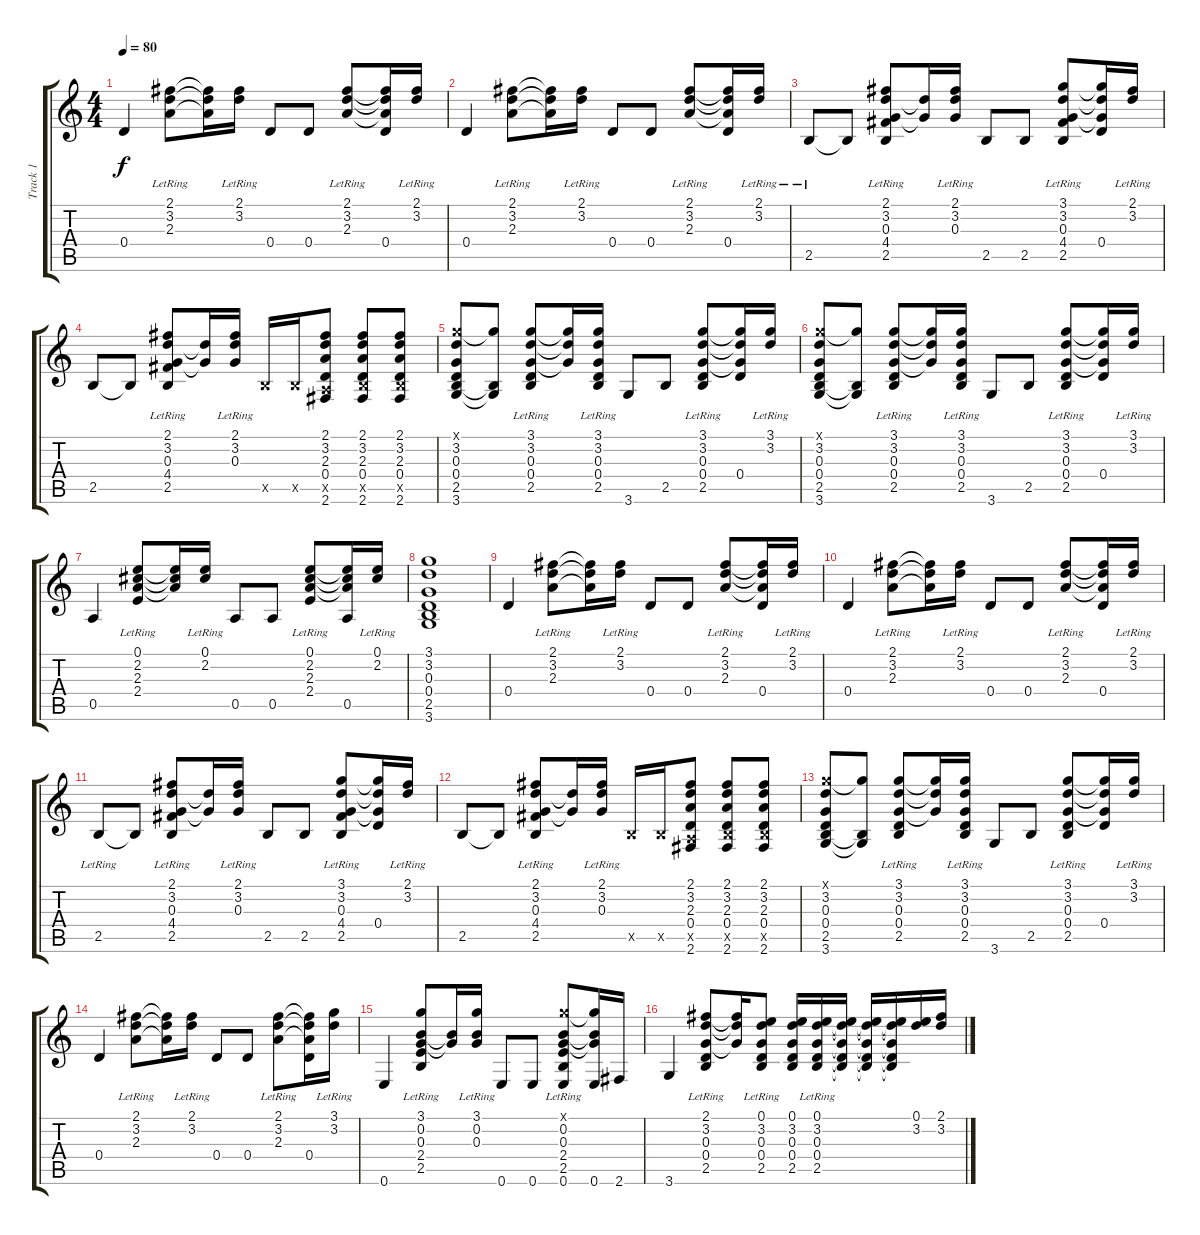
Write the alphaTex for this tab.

\track ("Track 1" "Track 1") {instrument acousticguitarsteel}
\staff {score tabs}
\tuning (E4 B3 G3 D3 A2 E2) {hide}
\ts (4 4)
\tempo 80
\clef g2
\ks c
0.4.4{dy f} (2.1{lr} 3.2{lr} 2.3{lr}).8 (2.1{t} 3.2{t} 2.3{t}).16 (2.1{lr} 3.2{lr}).16 0.4.8 0.4.8 (2.1{lr} 3.2{lr} 2.3{lr}).8 (2.1{t} 3.2{t} 2.3{t} 0.4).16 (2.1{lr} 3.2{lr}).16 |
0.4.4 (2.1{lr} 3.2{lr} 2.3{lr}).8 (2.1{t} 3.2{t} 2.3{t}).16 (2.1{lr} 3.2{lr}).16 0.4.8 0.4.8 (2.1{lr} 3.2{lr} 2.3{lr}).8 (2.1{t} 3.2{t} 2.3{t} 0.4).16 (2.1{lr} 3.2{lr}).16 |
2.5{lr}.8 2.5{t}.8 (2.1{lr} 3.2{lr} 0.3{lr} 4.4 2.5).8 (3.2{t} 0.3{t}).16 (2.1{lr} 3.2{lr} 0.3).16 2.5.8 2.5.8 (3.1{lr} 3.2{lr} 0.3{lr} 4.4 2.5).8 (3.1{t} 3.2{t} 0.3{t} 0.4).16 (2.1{lr} 3.2{lr}).16 |
2.5.8 2.5{t}.8 (2.1{lr} 3.2{lr} 0.3{lr} 4.4 2.5).8 (3.2{t} 0.3{t}).16 (2.1{lr} 3.2{lr} 0.3).16 2.5{x}.16 2.5{x}.16 (2.1 3.2 2.3 0.4 0.5{x} 2.6).8 (2.1 3.2 2.3 0.4 2.5{x} 2.6).8 (2.1 3.2 2.3 0.4 2.5{x} 2.6).8 |
(3.1{x} 3.2 0.3 0.4 2.5 3.6).8 (3.1{t} 2.5{t} 3.6{t}).8 (3.1{lr} 3.2{lr} 0.3{lr} 0.4 2.5).8 (3.1{t} 3.2{t} 0.3{t}).16 (3.1{lr} 3.2{lr} 0.3 0.4 2.5).16 3.6.8 2.5.8 (3.1{lr} 3.2{lr} 0.3{lr} 0.4 2.5).8 (3.1{t} 3.2{t} 0.3{t} 0.4).16 (3.1{lr} 3.2{lr}).16 |
(3.1{x} 3.2 0.3 0.4 2.5 3.6).8 (3.1{t} 2.5{t} 3.6{t}).8 (3.1{lr} 3.2{lr} 0.3{lr} 0.4 2.5).8 (3.1{t} 3.2{t} 0.3{t}).16 (3.1{lr} 3.2{lr} 0.3 0.4 2.5).16 3.6.8 2.5.8 (3.1{lr} 3.2{lr} 0.3{lr} 0.4 2.5).8 (3.1{t} 3.2{t} 0.3{t} 0.4).16 (3.1{lr} 3.2{lr}).16 |
0.5.4 (0.1{lr} 2.2{lr} 2.3{lr} 2.4).8 (0.1{t} 2.2{t} 2.3{t}).16 (0.1{lr} 2.2{lr}).16 0.5.8 0.5.8 (0.1{lr} 2.2{lr} 2.3{lr} 2.4).8 (0.1{t} 2.2{t} 2.3{t} 0.5).16 (0.1{lr} 2.2{lr}).16 |
(3.1 3.2 0.3 0.4 2.5 3.6).1 |
0.4.4 (2.1{lr} 3.2{lr} 2.3{lr}).8 (2.1{t} 3.2{t} 2.3{t}).16 (2.1{lr} 3.2{lr}).16 0.4.8 0.4.8 (2.1{lr} 3.2{lr} 2.3{lr}).8 (2.1{t} 3.2{t} 2.3{t} 0.4).16 (2.1{lr} 3.2{lr}).16 |
0.4.4 (2.1{lr} 3.2{lr} 2.3{lr}).8 (2.1{t} 3.2{t} 2.3{t}).16 (2.1{lr} 3.2{lr}).16 0.4.8 0.4.8 (2.1{lr} 3.2{lr} 2.3{lr}).8 (2.1{t} 3.2{t} 2.3{t} 0.4).16 (2.1{lr} 3.2{lr}).16 |
2.5{lr}.8 2.5{t}.8 (2.1{lr} 3.2{lr} 0.3{lr} 4.4 2.5).8 (3.2{t} 0.3{t}).16 (2.1{lr} 3.2{lr} 0.3).16 2.5.8 2.5.8 (3.1{lr} 3.2{lr} 0.3{lr} 4.4 2.5).8 (3.1{t} 3.2{t} 0.3{t} 0.4).16 (2.1{lr} 3.2{lr}).16 |
2.5.8 2.5{t}.8 (2.1{lr} 3.2{lr} 0.3{lr} 4.4 2.5).8 (3.2{t} 0.3{t}).16 (2.1{lr} 3.2{lr} 0.3).16 2.5{x}.16 2.5{x}.16 (2.1 3.2 2.3 0.4 0.5{x} 2.6).8 (2.1 3.2 2.3 0.4 2.5{x} 2.6).8 (2.1 3.2 2.3 0.4 2.5{x} 2.6).8 |
(3.1{x} 3.2 0.3 0.4 2.5 3.6).8 (3.1{t} 2.5{t} 3.6{t}).8 (3.1{lr} 3.2{lr} 0.3{lr} 0.4 2.5).8 (3.1{t} 3.2{t} 0.3{t}).16 (3.1{lr} 3.2{lr} 0.3 0.4 2.5).16 3.6.8 2.5.8 (3.1{lr} 3.2{lr} 0.3{lr} 0.4 2.5).8 (3.1{t} 3.2{t} 0.3{t} 0.4).16 (3.1{lr} 3.2{lr}).16 |
0.4.4 (2.1{lr} 3.2{lr} 2.3{lr}).8 (2.1{t} 3.2{t} 2.3{t}).16 (2.1{lr} 3.2{lr}).16 0.4.8 0.4.8 (2.1{lr} 3.2{lr} 2.3{lr}).8 (2.1{t} 3.2{t} 2.3{t} 0.4).16 (3.1{lr} 3.2{lr}).16 |
0.6.4 (3.1{lr} 0.2{lr} 0.3{lr} 2.4 2.5).8 (0.2{t} 0.3{t}).16 (3.1{lr} 0.2{lr} 0.3).16 0.6.8 0.6.8 (3.1{x} 0.2{lr} 0.3{lr} 2.4 2.5 0.6).8 (3.1{t} 0.2{t} 0.3{t} 0.6).16 2.6.16 |
3.6.4 (2.1{lr} 3.2{lr} 0.3{lr} 0.4 2.5).8 (2.1{t} 3.2{t} 0.3{t}).16 (0.1{lr} 3.2{lr} 0.3 0.4 2.5).8 (0.1 3.2 0.3 0.4 2.5).16 (0.1{lr} 3.2{lr} 0.3{lr} 0.4{lr} 2.5{lr}).16 (0.1{t} 3.2{t} 0.3{t} 0.4{t} 2.5{t}).16 (0.1{t} 3.2{t} 0.3{t} 0.4{t} 2.5{t}).16 (0.1{t} 3.2{t} 0.3{t} 0.4{t} 2.5{t}).16 (0.1 3.2).16 (2.1 3.2).16
